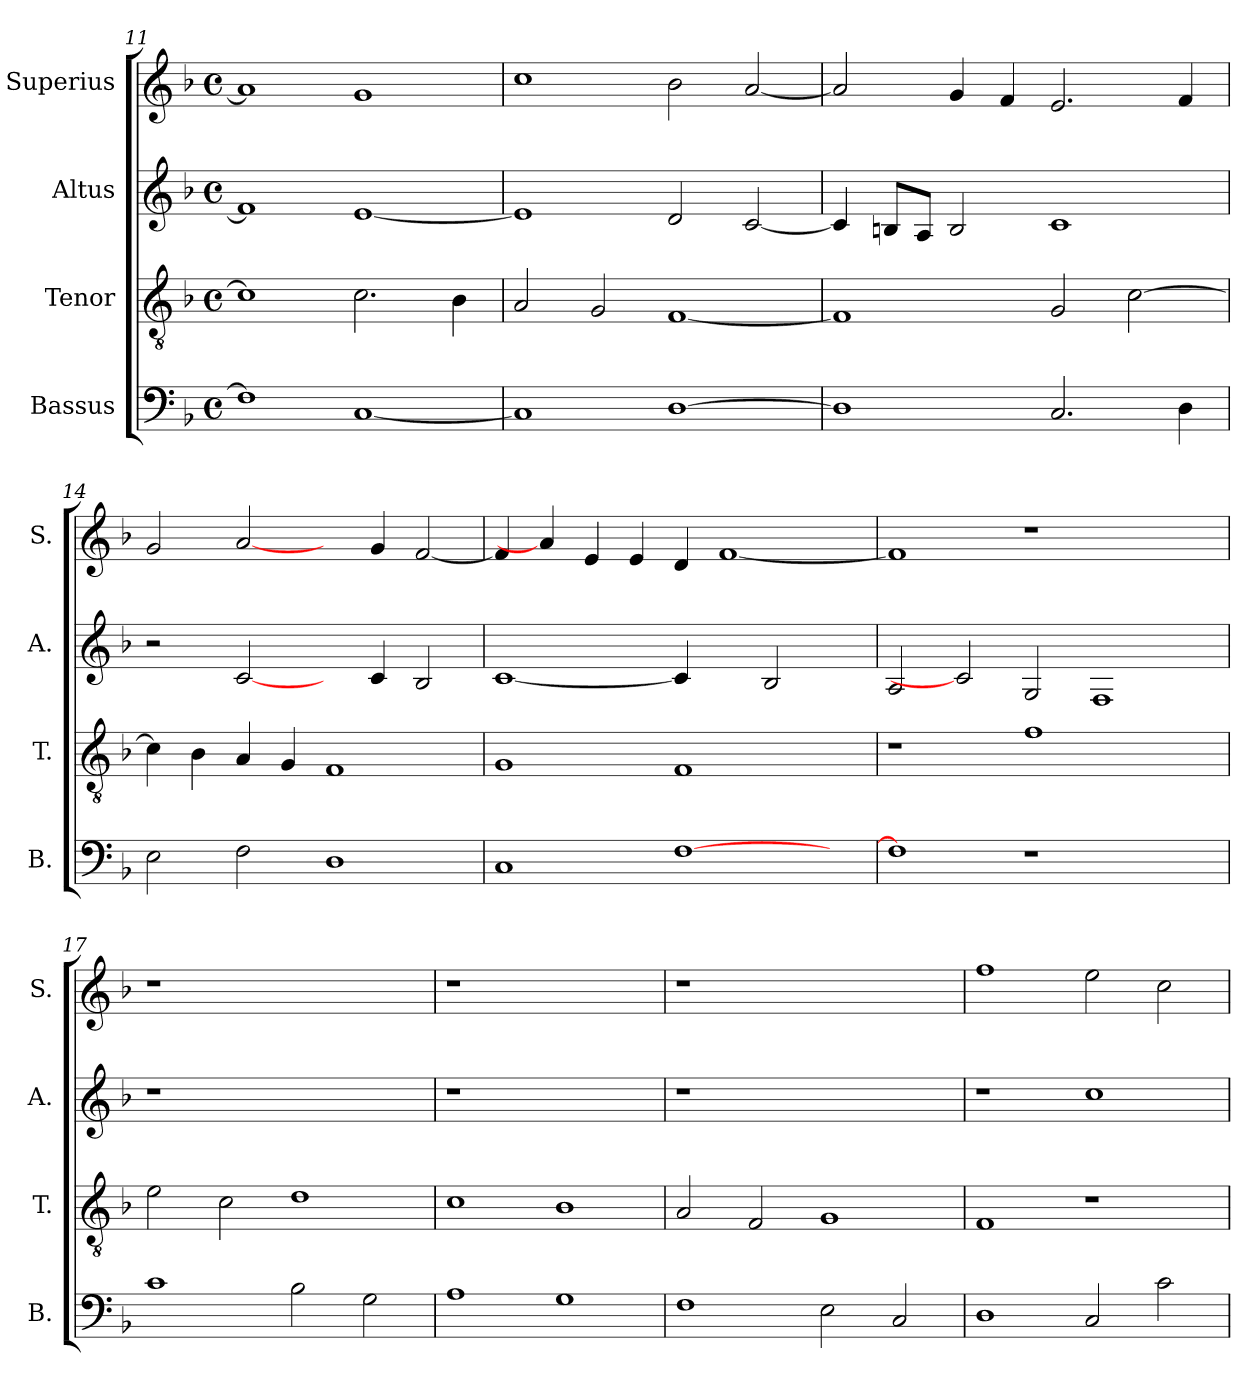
**kern	**kern	**kern	**kern
*part4	*part3	*part2	*part1
*staff4	*staff3	*staff2	*staff1
*I"Bassus	*I"Tenor	*I"Altus	*I"Superius
*I'B.	*I'T.	*I'A.	*I'S.
*clefF4	*clefGv2	*clefG2	*clefG2
*	*ITrd7c12	*	*
*k[b-]	*k[b-]	*k[b-]	*k[b-]
*F:	*F:	*F:	*F:
*M4/4	*M4/4	*M4/4	*M4/4
*met(c)	*met(c)	*met(c)	*met(c)
=11	=11	=11	=11
1Fi]	1Ci]	1fi]	1ai]
[<1Ci	2.Ci\	[<1ei	1gi
.	4BB-i\	.	.
=12	=12	=12	=12
1Ci]	2AAi/	1ei]	1cci
.	2GGi/	.	.
[>1Di	[<1FFi	2di/	2b-i\
.	.	[<2ci/	[<2ai/
!!LO:LB:g=z
=13	=13	=13	=13
1Di]	1FFi]	4ci/]	2ai/]
.	.	8Bni/L	.
.	.	8Ai/J	.
.	.	2Bi/	4gi/
.	.	.	4fi/
2.Ci/	2GGi/	1ci	2.ei/
.	[>2Ci\	.	.
4Di\	.	.	4fi/
=14	=14	=14	=14
2Ei\	4Ci\]	2r	2gi/
.	4BB-i\	.	.
2Fi\	4AAi/	[2ci/	[2ai/
.	4GGi/	.	.
1Di	1FFi	4ryy	4ryy
.	.	4ci/	4gi/
.	.	2B-i/	[<2fi/
=15	=15	=15	=15
1Ci	1GGi	[1ci	4fi/]
.	.	.	4ai/]
.	.	.	4ei/
.	.	.	4ei/
[>1Fi	1FFi	4ci/]	4di/
.	.	4ryy	[<1fi
.	.	2B-i/	.
4ryy	4ryy	4ryy	.
=16	=16	=16	=16
1Fi]	1r	2Ai/	1fi]
.	.	2ci]	.
1r	1Fi	2Gi/	1r
.	.	1Fi	.
2ryy	2ryy	.	2ryy
=17	=17	=17	=17
!	!	!LO:N:vis=1	!LO:N:vis=1
1ci	2Ei\	1r	1r
.	2Ci\	.	.
2B-i\	1Di	1ryy	1ryy
2Gi\	.	.	.
!!LO:PB:g=z
=18	=18	=18	=18
!	!	!LO:N:vis=1	!LO:N:vis=1
1Ai	1Ci	1r	1r
1Gi	1BB-i	1ryy	1ryy
=19	=19	=19	=19
!	!	!LO:N:vis=1	!LO:N:vis=1
1Fi	2AAi/	1r	1r
.	2FFi/	.	.
2Ei\	1GGi	1ryy	1ryy
2Ci/	.	.	.
=20	=20	=20	=20
1Di	1FFi	1r	1ffi
2Ci/	1r	1cci	2eei\
2ci\	.	.	2cci\
=	=	=	=
*-	*-	*-	*-
